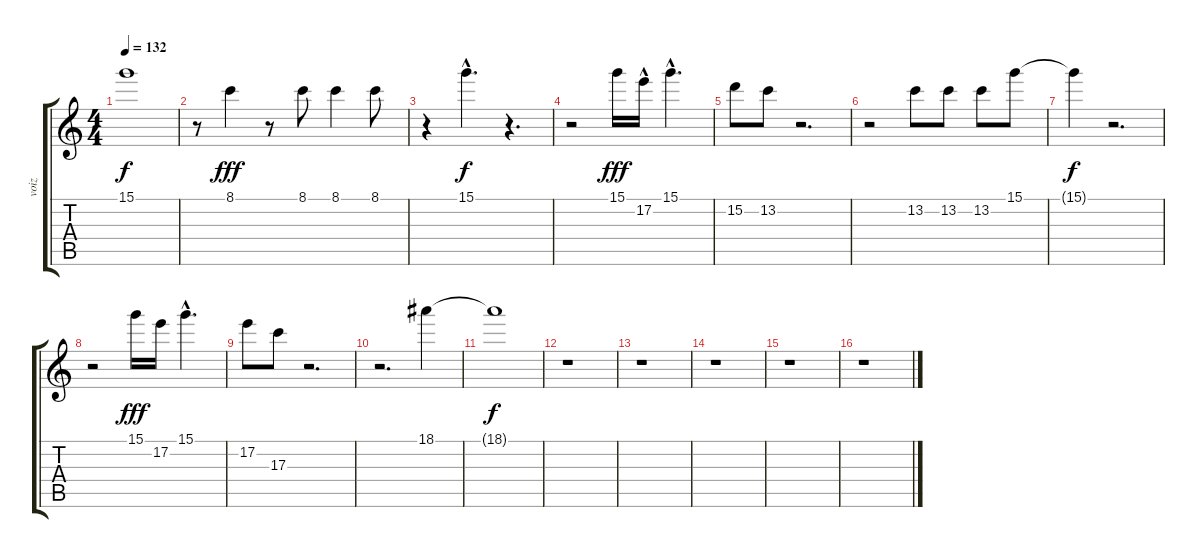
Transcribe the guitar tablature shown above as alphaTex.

\track ("voiz" "voiz") {instrument overdrivenguitar}
\staff {score tabs}
\tuning (E4 B3 G3 D3 A2 E2) {hide}
\ts (4 4)
\tempo 132
\clef g2
\ks c
15.1{t}.1{dy f} |
r.8 8.1.4{dy fff} r.8 8.1.8 8.1.4 8.1.8 |
r.4 15.1{hac}.4{d dy f} r.4{d} |
r.2 15.1.16{dy fff} 17.2{hac}.16 15.1{hac}.4{d} |
15.2.8 13.2.8 r.2{d} |
r.2 13.2.8 13.2.8 13.2.8 15.1.8 |
15.1{t}.4{dy f} r.2{d} |
r.2 15.1.16{dy fff} 17.2.16 15.1{hac}.4{d} |
17.2.8 17.3.8 r.2{d} |
r.2{d} 18.1.4 |
18.1{t}.1{dy f} |
r.1 |
r.1 |
r.1 |
r.1 |
r.1
